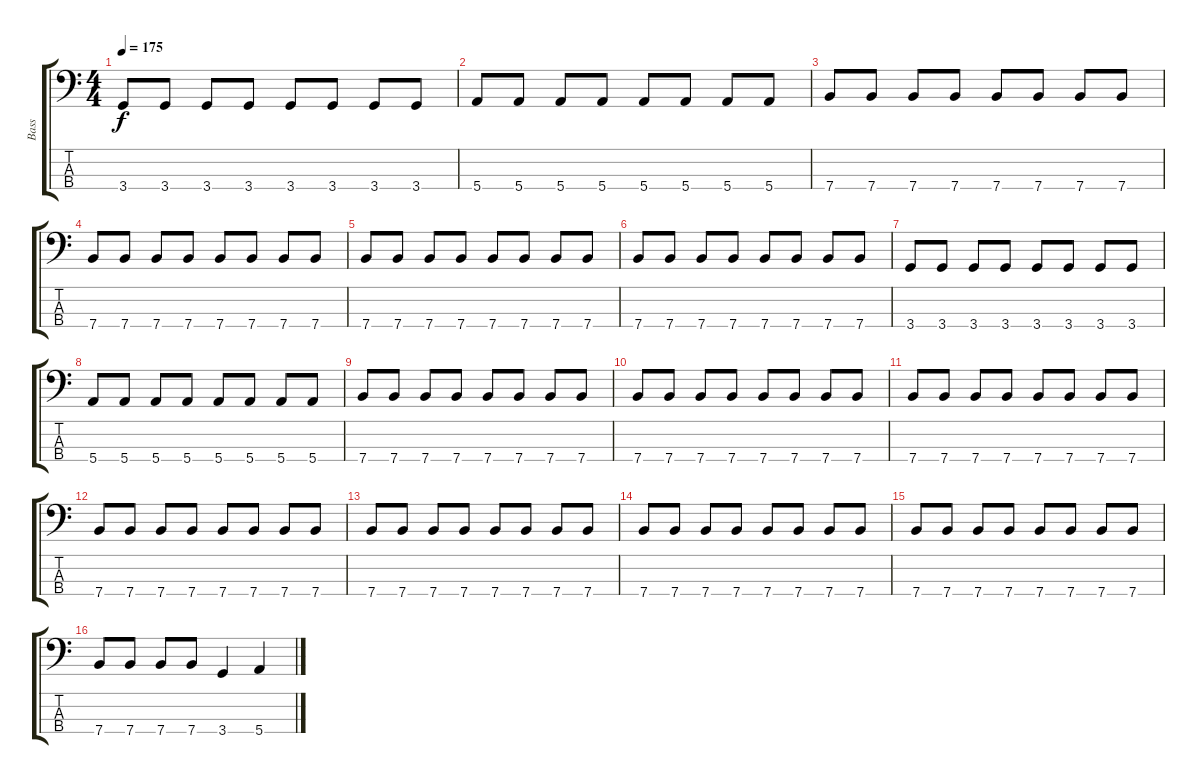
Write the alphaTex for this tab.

\track ("Bass" "Bass") {instrument electricbasspick}
\staff {score tabs}
\tuning (G2 D2 A1 E1) {hide}
\ts (4 4)
\tempo 175
\clef f4
\ks c
3.4.8{dy f} 3.4.8 3.4.8 3.4.8 3.4.8 3.4.8 3.4.8 3.4.8 |
5.4.8 5.4.8 5.4.8 5.4.8 5.4.8 5.4.8 5.4.8 5.4.8 |
7.4.8 7.4.8 7.4.8 7.4.8 7.4.8 7.4.8 7.4.8 7.4.8 |
7.4.8 7.4.8 7.4.8 7.4.8 7.4.8 7.4.8 7.4.8 7.4.8 |
7.4.8 7.4.8 7.4.8 7.4.8 7.4.8 7.4.8 7.4.8 7.4.8 |
7.4.8 7.4.8 7.4.8 7.4.8 7.4.8 7.4.8 7.4.8 7.4.8 |
3.4.8 3.4.8 3.4.8 3.4.8 3.4.8 3.4.8 3.4.8 3.4.8 |
5.4.8 5.4.8 5.4.8 5.4.8 5.4.8 5.4.8 5.4.8 5.4.8 |
7.4.8 7.4.8 7.4.8 7.4.8 7.4.8 7.4.8 7.4.8 7.4.8 |
7.4.8 7.4.8 7.4.8 7.4.8 7.4.8 7.4.8 7.4.8 7.4.8 |
7.4.8 7.4.8 7.4.8 7.4.8 7.4.8 7.4.8 7.4.8 7.4.8 |
7.4.8 7.4.8 7.4.8 7.4.8 7.4.8 7.4.8 7.4.8 7.4.8 |
7.4.8 7.4.8 7.4.8 7.4.8 7.4.8 7.4.8 7.4.8 7.4.8 |
7.4.8 7.4.8 7.4.8 7.4.8 7.4.8 7.4.8 7.4.8 7.4.8 |
7.4.8 7.4.8 7.4.8 7.4.8 7.4.8 7.4.8 7.4.8 7.4.8 |
7.4.8 7.4.8 7.4.8 7.4.8 3.4.4 5.4.4
